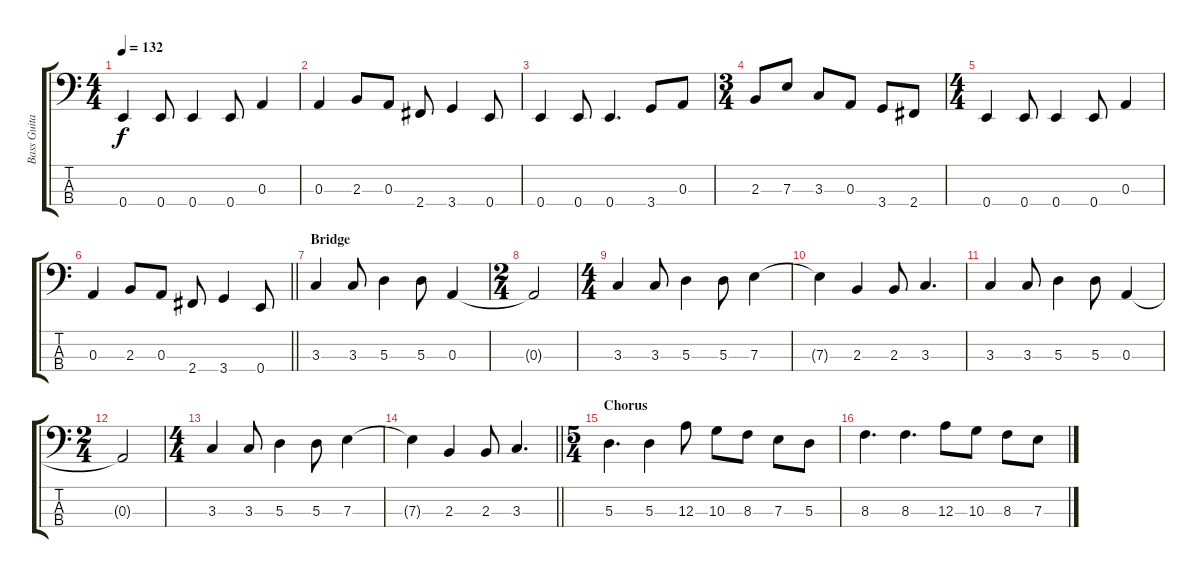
\track ("Bass Guitar" "Bass Guita") {instrument electricbassfinger}
\staff {score tabs}
\tuning (G2 D2 A1 E1) {hide}
\ts (4 4)
\tempo 132
\clef f4
\ks c
0.4.4{dy f} 0.4.8 0.4.4 0.4.8 0.3.4 |
0.3.4 2.3.8 0.3.8 2.4.8 3.4.4 0.4.8 |
0.4.4 0.4.8 0.4.4{d} 3.4.8 0.3.8 |
\ts (3 4)
2.3.8 7.3.8 3.3.8 0.3.8 3.4.8 2.4.8 |
\ts (4 4)
0.4.4 0.4.8 0.4.4 0.4.8 0.3.4 |
\barLineRight lightlight
0.3.4 2.3.8 0.3.8 2.4.8 3.4.4 0.4.8 |
\section ("" "Bridge")
3.3.4 3.3.8 5.3.4 5.3.8 0.3.4 |
\ts (2 4)
0.3{t}.2 |
\ts (4 4)
3.3.4 3.3.8 5.3.4 5.3.8 7.3.4 |
7.3{t}.4 2.3.4 2.3.8 3.3.4{d} |
3.3.4 3.3.8 5.3.4 5.3.8 0.3.4 |
\ts (2 4)
0.3{t}.2 |
\ts (4 4)
3.3.4 3.3.8 5.3.4 5.3.8 7.3.4 |
\barLineRight lightlight
7.3{t}.4 2.3.4 2.3.8 3.3.4{d} |
\ts (5 4)
\section ("" "Chorus")
5.3.4{d} 5.3.4 12.3.8 10.3.8 8.3.8 7.3.8 5.3.8 |
8.3.4{d} 8.3.4{d} 12.3.8 10.3.8 8.3.8 7.3.8
